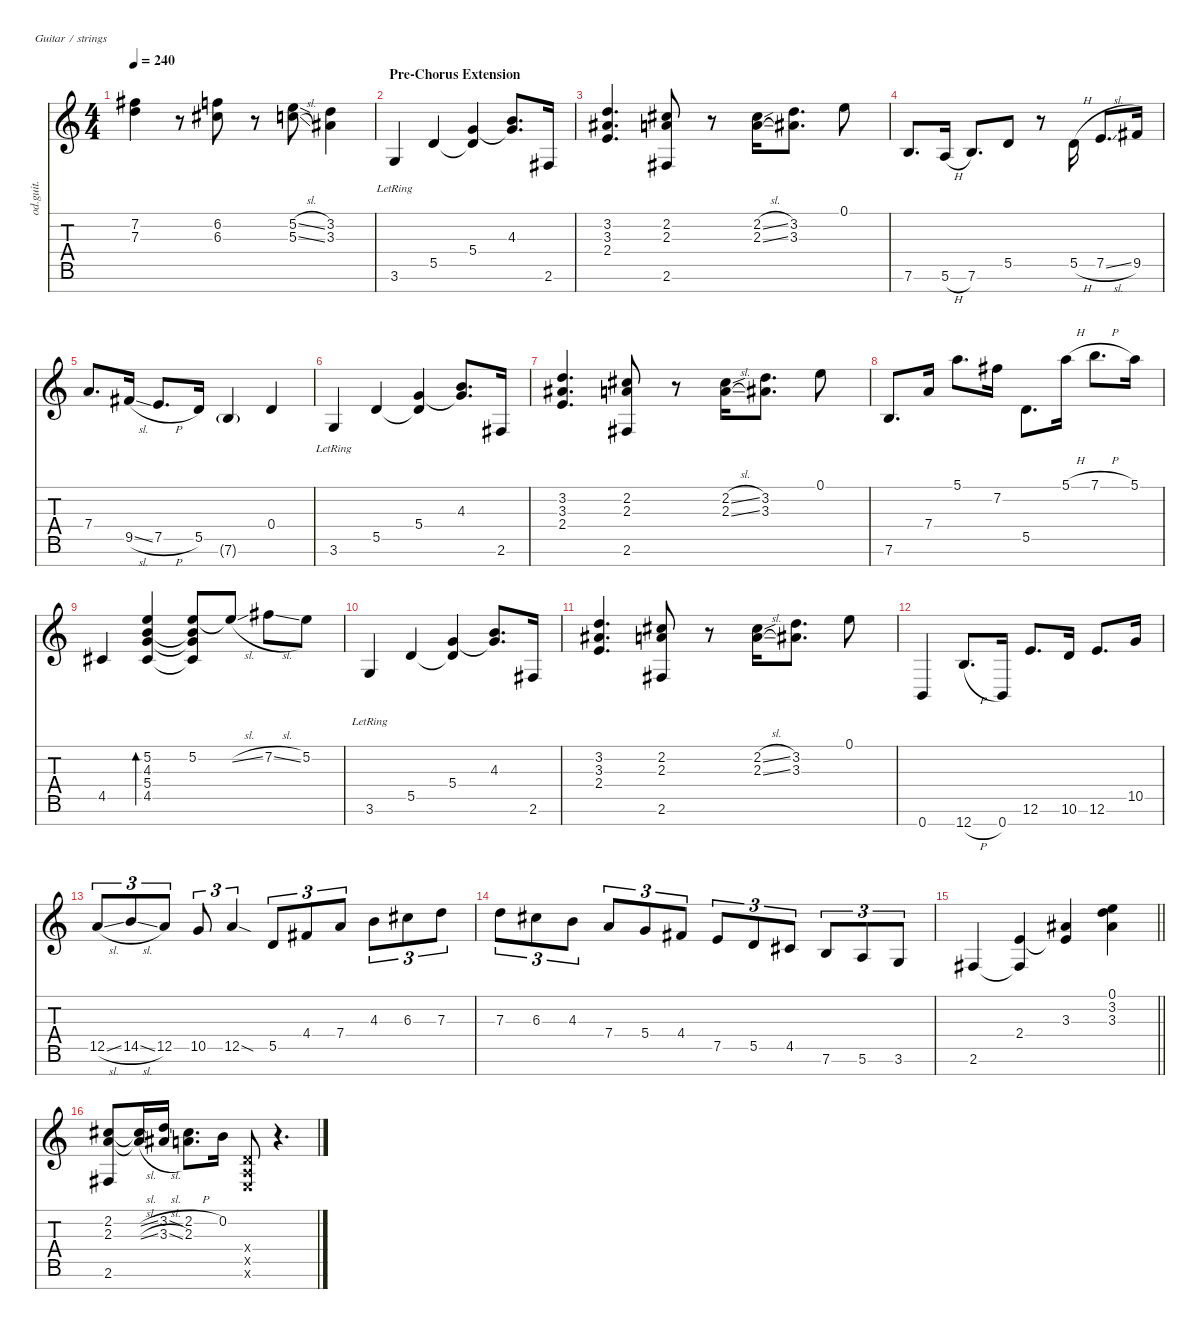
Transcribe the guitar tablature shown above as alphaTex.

\defaultSystemsLayout 4
\hideDynamics
\bracketExtendMode nobrackets
\track ("Lead Guitar" "od.guit.") {instrument overdrivenguitar}
\staff {score tabs}
\tuning (E4 B3 G3 D3 A2 E2 B1)
\ts (4 4)
\tempo 240
\clef g2
\ks c
(7.2{acc #} 7.3).4{dy mf beam Down} r.8{beam Down} (6.2 6.3{acc #}).8{beam Down} r.8{beam Down} (5.2{sl} 5.3{sl}).8{beam Down} (3.2 3.3{acc #}).4{beam Down} |
\section ("" "Pre-Chorus Extension")
3.6{lr}.4{beam Up} 5.5.4{beam Up} (5.4 5.5{t}).4{beam Up} (4.3 5.4{t}).8{d beam Up} 2.6{acc #}.16{beam Up} |
(3.2 3.3{acc #} 2.4).4{d beam Up} (2.2{acc #} 2.3 2.6{acc #}).8{beam Up} r.8{beam Down} (2.2{sl acc #} 2.3{sl}).16{beam Down} (3.2 3.3{acc #}).8{d beam Down} 0.1.8{beam Down} |
7.6.8{d beam Up} 5.6{h}.16{beam Up} 7.6.8{d beam Up} 5.5.8{beam Up} r.8{beam Down} 5.5{h}.16{beam Up} 7.5{sl}.8{d beam Up} 9.5{acc #}.16{beam Up} |
7.4.8{d beam Up} 9.5{sl acc #}.16{beam Up} 7.5{h}.8{d beam Up} 5.5.16{beam Up} 7.6{g}.4{dy f beam Up} 0.4.4{dy mf beam Up} |
3.6{lr}.4{beam Up} 5.5.4{beam Up} (5.4 5.5{t}).4{beam Up} (4.3 5.4{t}).8{d beam Up} 2.6{acc #}.16{beam Up} |
(3.2 3.3{acc #} 2.4).4{d beam Up} (2.2{acc #} 2.3 2.6{acc #}).8{beam Up} r.8{beam Down} (2.2{sl acc #} 2.3{sl}).16{beam Down} (3.2 3.3{acc #}).8{d beam Down} 0.1.8{beam Down} |
7.6.8{d beam Up} 7.4.16{beam Up} 5.1.8{d beam Down} 7.2{acc #}.16{beam Down} 5.5.8{d beam Down} 5.1{h}.16{beam Down} 7.1{h}.8{d beam Down} 5.1.16{beam Down} |
4.5{acc #}.4{beam Up} (5.2 4.3 5.4 4.5{acc #}).4{bd 120 beam Up} (5.2 4.3{t} 5.4{t} 4.5{t acc #}).8{beam Up} 5.2{sl t}.8{beam Up} 7.2{sl acc #}.8{beam Down} 5.2.8{beam Down} |
3.6{lr}.4{beam Up} 5.5.4{beam Up} (5.4 5.5{t}).4{beam Up} (4.3 5.4{t}).8{d beam Up} 2.6{acc #}.16{beam Up} |
(3.2 3.3{acc #} 2.4).4{d beam Up} (2.2{acc #} 2.3 2.6{acc #}).8{beam Up} r.8{beam Down} (2.2{sl acc #} 2.3{sl}).16{beam Down} (3.2 3.3{acc #}).8{d beam Down} 0.1.8{beam Down} |
0.7.4{beam Up} 12.7{h}.8{d beam Up} 0.7.16{beam Up} 12.6.8{d beam Up} 10.6.16{beam Up} 12.6.8{d beam Up} 10.5.16{beam Up} |
12.5{sl}.8{tu (3 2) beam Up} 14.5{sl}.8{tu (3 2) beam Up} 12.5.8{tu (3 2) beam Up} 10.5.8{tu (3 2) beam Up} 12.5{sod}.4{tu (3 2) beam Up} 5.5.8{tu (3 2) beam Up} 4.4{acc #}.8{tu (3 2) beam Up} 7.4.8{tu (3 2) beam Up} 4.3.8{tu (3 2) beam Down} 6.3{acc #}.8{tu (3 2) beam Down} 7.3.8{tu (3 2) beam Down} |
7.3.8{tu (3 2) beam Down} 6.3{acc #}.8{tu (3 2) beam Down} 4.3.8{tu (3 2) beam Down} 7.4.8{tu (3 2) beam Up} 5.4.8{tu (3 2) beam Up} 4.4{acc #}.8{tu (3 2) beam Up} 7.5.8{tu (3 2) beam Up} 5.5.8{tu (3 2) beam Up} 4.5{acc #}.8{tu (3 2) beam Up} 7.6.8{tu (3 2) beam Up} 5.6.8{tu (3 2) beam Up} 3.6.8{tu (3 2) beam Up} |
\barLineRight lightlight
2.6{acc #}.4{beam Up} (2.4 2.6{t acc #}).4{beam Up} (3.3{acc #} 2.4{t}).4{beam Up} (0.1 3.2 3.3{acc #}).4{beam Down} |
(2.2{acc #} 2.3 2.6{acc #}).8{beam Up} (2.2{sl t acc #} 2.3{sl t}).16{beam Up} (3.2{sl} 3.3{sl acc #}).16{beam Up} (2.2{h acc #} 2.3).8{d beam Down} 0.2.16{beam Down} (0.4{x} 0.5{x} 0.6{x}).8{beam Up} r.4{d beam Down}
